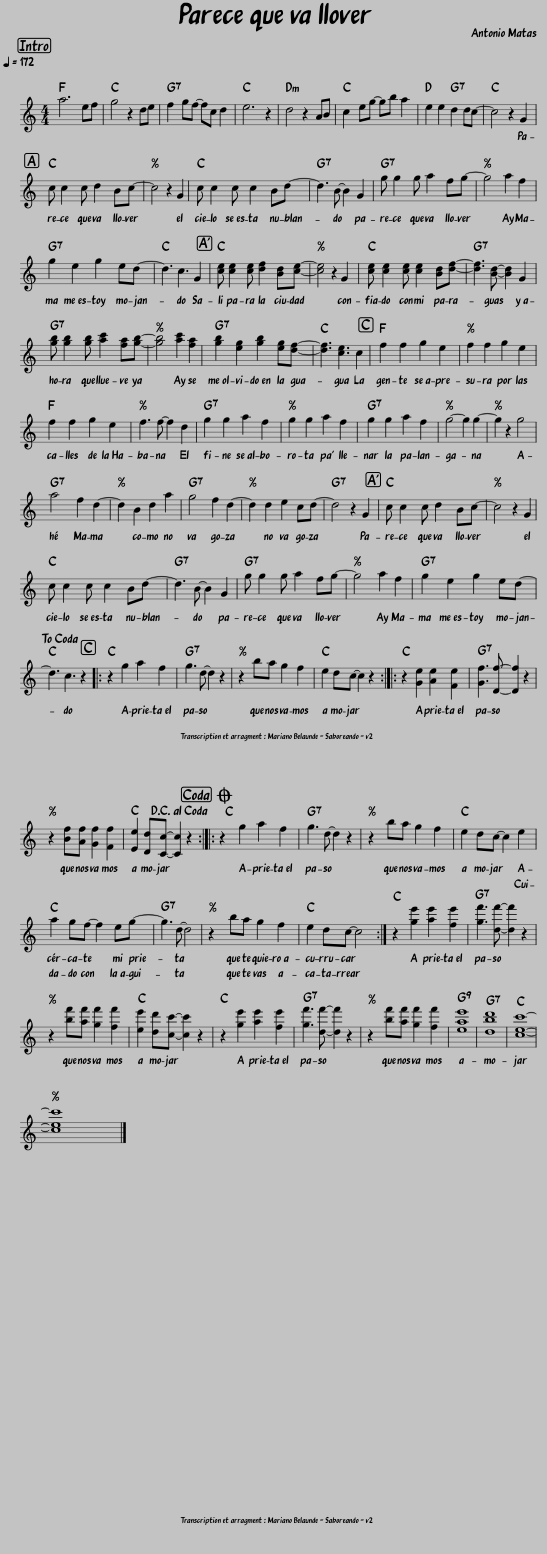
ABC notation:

X:1
L:1/8
Q:1/4=172
M:4/4
I:linebreak $
K:C
V:1 treble
V:1
 a6 ef | g4 z2 de | f2 gf- fc d2 | e6 z2 | d4 z2 AB | %5
 c2 eg- gb a2 | e2 e2 d2 dc- | c4 z2 G2 |$ c c2 c d2 Bc- | c4 z2 G2 | %10
 c c2 c c2 Bd- | d3 B- B2 G2 | g g2 g a2 fg- | g4 a2 f2 |$ g2 e2 g2 ed- | %15
 d3 c3 G2 | [ce] [ce]2 [ce] [df]2 [Bd][ce]- | [ce]4 z2 G2 | [ce] [ce]2 [ce] [ce]2 [Bd][df]- | [df]3 [Bd]- [Bd]2 G2 |$ %20
 [gb] [gb]2 [gb] [ac']2 [fa][gb]- | [gb]4 [ac']2 [fa]2 | [gb]2 [eg]2 [gb]2 [eg][df]- | [df]3 [ce]3 c2 | f2 f2 g2 e2 | %25
 f2 f2 g2 e2 |$ f2 f2 g2 e2 | f3 f- f2 d2 | g2 g2 a2 f2 | g2 g2 a2 f2 | %30
 g2 g2 a2 f2 | g4- g2 g2- | g2 z2 g4 |$ a4 f2 d2- | d2 B2 d2 a2 | %35
 g4 f2 d2- | d2 d2 e2 cd- | d4 z2 G2 | c c2 c d2 Bc- | c4 z2 G2 |$ %40
 c c2 c c2 Bd- | d3 B- B2 G2 | g g2 g a2 fg- | g4 a2 f2 | g2 e2 g2 ed- |$ %45
 d3 c3 z2!dacoda! |: z2 g2 a2 f2 | g3 d- d2 z2 | z2 ba g2 f2 | e2 dc- c2 z2 :: %50
 z2 [Ge]2 [Ae]2 [Fe]2 | [Gf]3 [Df]- [Df]2 z2 |$ z2 [Bf][Af] [Gf]2 [Ff]2 | [Ee]2 [Dd][Cc]- [Cc]2 z2!D.C.! ::O z2 g2 a2 f2 | %55
 g3 d- d2 z2 | z2 ba g2 f2 | e2 dc- c2 e2 |$ a2 gf- f2 eg- | g3 d- d4 | %60
 z2 ba g2 f2 | e2 dc- c4 :| z2 [ge']2 [ae']2 [fe']2 | [gf']3 [df']- [df']2 z2 |$ z2 [bf'][af'] [gf']2 [ff']2 | %65
 [ee']2 [dd'][cc']- [cc']2 z2 | z2 [ge']2 [ae']2 [fe']2 | [gf']3 [df']- [df']2 z2 | z2 [bf'][af'] [gf']2 [ff']2 | [eae']8 | %70
 [dbd']8 | [cec']8- |$ [cec']8 |] %73
